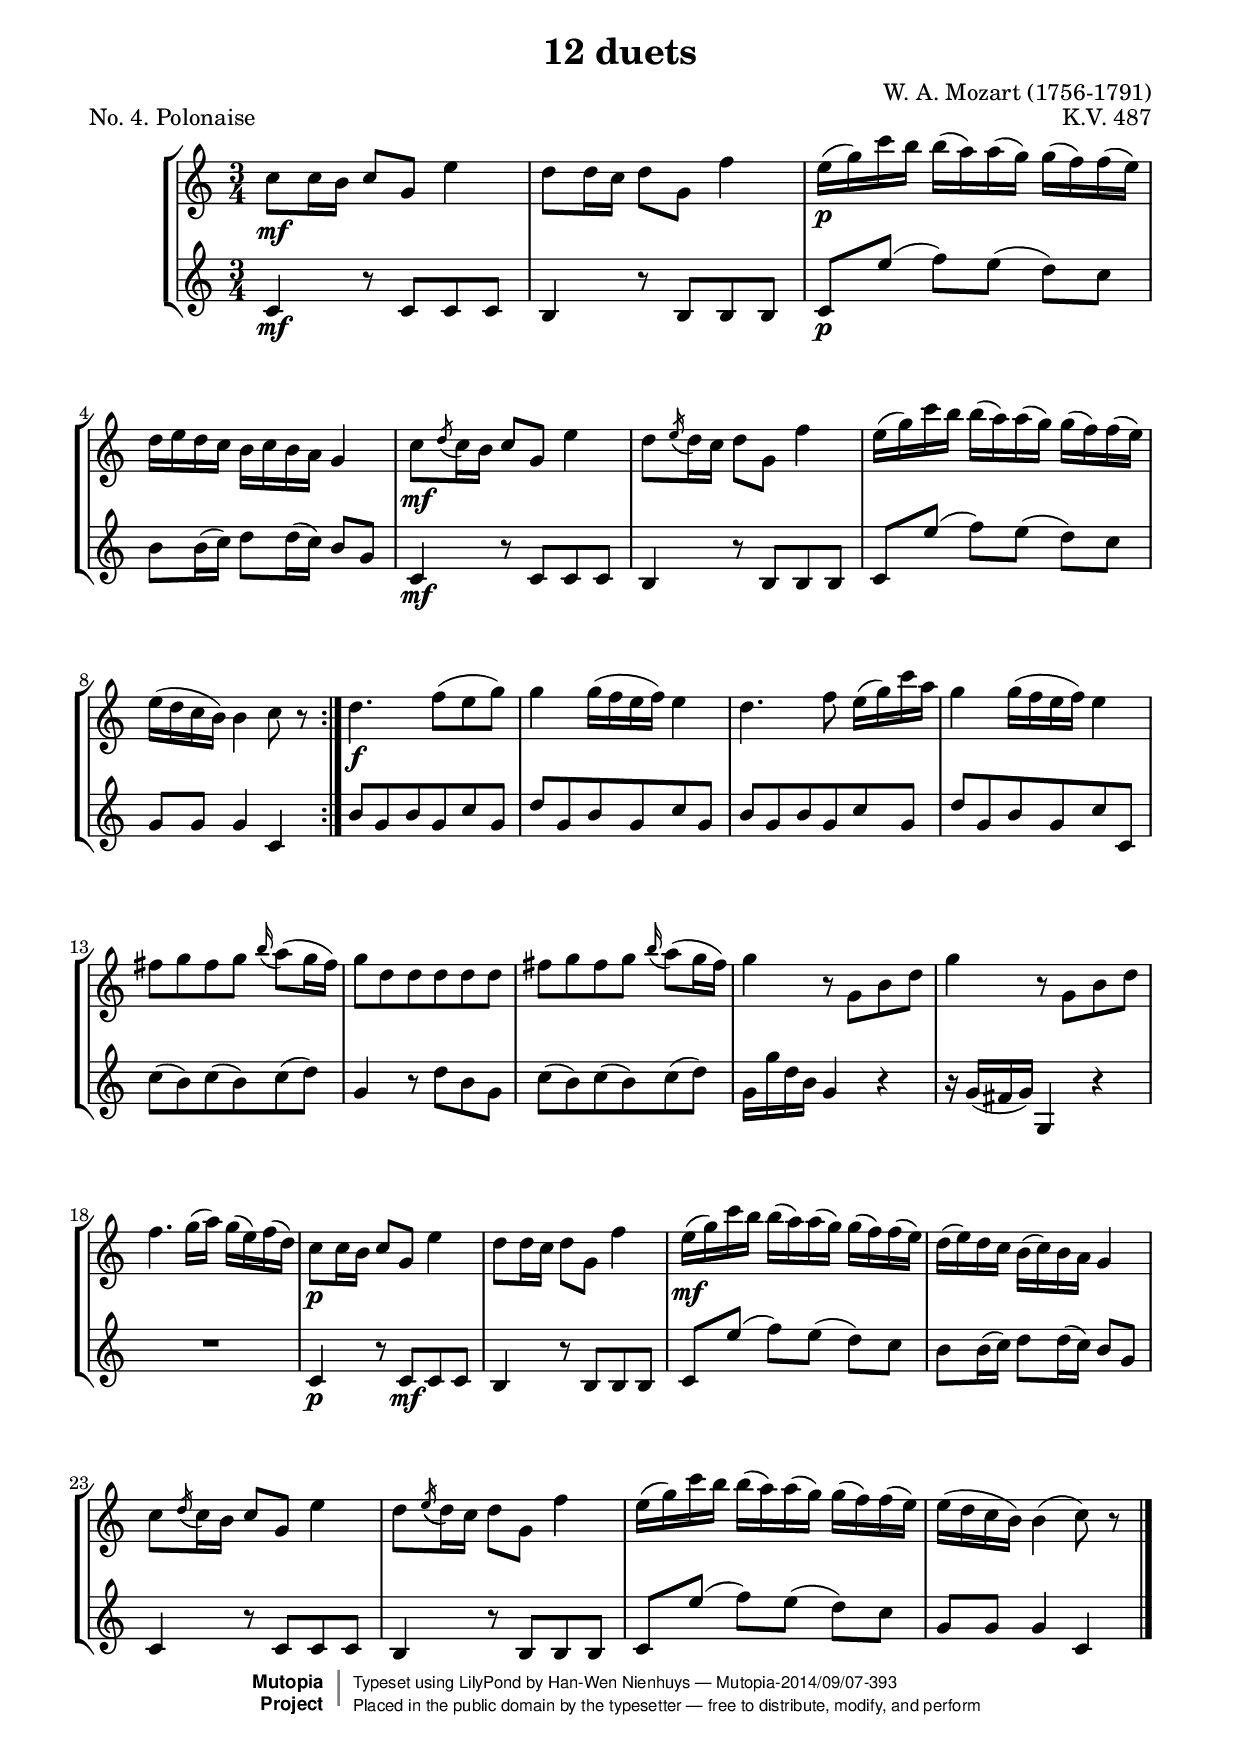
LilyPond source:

\version "2.19.7"

\version "2.19.7"

\header {
    title = "12 duets"
    composer = "W. A. Mozart (1756-1791)"
    opus = "K.V. 487"

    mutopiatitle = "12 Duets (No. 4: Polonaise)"
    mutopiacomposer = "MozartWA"
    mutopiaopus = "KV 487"
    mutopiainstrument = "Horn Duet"
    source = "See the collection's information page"
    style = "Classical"
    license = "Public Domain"
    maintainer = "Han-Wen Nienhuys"
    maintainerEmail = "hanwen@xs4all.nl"

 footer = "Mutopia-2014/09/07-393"
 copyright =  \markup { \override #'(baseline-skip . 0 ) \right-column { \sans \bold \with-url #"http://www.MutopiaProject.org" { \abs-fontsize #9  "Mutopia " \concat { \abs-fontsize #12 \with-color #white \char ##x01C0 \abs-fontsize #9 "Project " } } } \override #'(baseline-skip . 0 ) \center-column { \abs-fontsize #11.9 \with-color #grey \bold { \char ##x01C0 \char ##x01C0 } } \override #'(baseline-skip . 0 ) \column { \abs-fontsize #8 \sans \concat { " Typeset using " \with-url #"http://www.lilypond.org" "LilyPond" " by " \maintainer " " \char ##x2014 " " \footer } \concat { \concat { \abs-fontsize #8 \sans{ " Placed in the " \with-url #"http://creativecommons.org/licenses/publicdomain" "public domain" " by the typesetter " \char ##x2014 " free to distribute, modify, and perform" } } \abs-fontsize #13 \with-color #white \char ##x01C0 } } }
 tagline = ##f
}

\paper {
  ragged-last-bottom = ##f
  % previously
  line-width = 18.0\cm
  % but looked asymetrical
  left-margin = 15\mm
  right-margin = 15\mm
}

global =  {
  \time 3/4
  \key c \major
}

hornI =  \relative c'' {
  \repeat volta 2 {
    c8\mf c16 b c8 g e'4 |
    d8 d16 c d8 g, f'4
    e16(\p g) c b b( a) a( g) g( f) f( e) |
    d e d c b c b a g4 |
    \octaveCheck c''
    c8\mf \acciaccatura d8 c16 b
    c8 g e'4 d8 \acciaccatura e16 d16 c d8 g, f'4 |
    e16( g) c b b( a ) a( g)  g( f) f( e) |
    e( d c b ) b4 c8 r |
  }

  \octaveCheck d''
  d4.\f f8( e g)
  g4 g16( f e f ) e4|
  d4. f8 e16( g ) c a |
  g4 g16 ( f e f ) e4
  fis8 g fis g \appoggiatura b16  a8[( g16 fis] )|
  g8 d d d d d |
  fis8 g fis g \appoggiatura b16 a8[( g16 fis)]|
  g4 r8 g,8 b d g4 r8 g,8 b d |
  \octaveCheck f''
  f4. g16( a16) g16( e) f( d) |
  c8\p c16 b c8 g e'4 | d8 d16 c d8 g, f'4 |
  e16(\mf g) c b b(a ) a(g) g(f) f( e) |
  d( e) d c b( c ) b a g4

  %% Stosser puts appoggiatura here; I believe this is wrong.
  c8 \acciaccatura d16 c16 b c8 g e'4
  \octaveCheck d''
  d8 \acciaccatura e16( d16) c d8 g, f'4 |
  e16( g) c b  b(a ) a(g) g(f) f( e) |
  e( d c b) b4( c8) r
  \bar "|."
}

hornII =  \relative c' {
  \repeat volta 2 {
    % now useless as LP does the right thing by default
    % #(o verride-auto-beam-setting '(begin 1 8 3 4)  1 8 'Staff)
    c4\mf r8 c c c b4 r8 b b b |
    c\p e'( f)[ e]( d) c |
    b b16( c ) d8 d16 ( c ) b8 g |
    c,4\mf r8 c[ c c] b4 r8 b[ b b] |
    c  e'( f)[ e(] d)[ c] |
    g g g4 c,4 |
  }
  b'8 g b g c g d' g, b g c g
  b g b g c g |
  d' g, b g c c,  |
  c' ( b) c(b) c( d)|
  g,4 r8 d'8[ b g] |
  c8 ( b) c( b) c( d)
  g,16 g' d b g4 r4 |
  r16 g( fis g) g,4 r
  R2.

  c4\p r8 c[\mf c c]
  % Stoesser writes c c b here, I believe it is an error.

  b4 r8 b[ b b] |
  c e'( f[) e(] d[) c] |
  b b16 ( c ) d8 d16( c) b8 g|
  c,4 r8 c[ c c] |
  b4 r8 b[ b b] |
  c e'(f[) e] ( d)[ c] |
  g g g4 c,
}

\score {
  \new StaffGroup   <<
    \new Staff << \global \hornI >>
    \new Staff <<\global \hornII >>
  >>
  \layout { }

  \midi {
    \tempo 4 = 85
  }


  \header {
    piece = "No. 4. Polonaise"
    
  }

}
